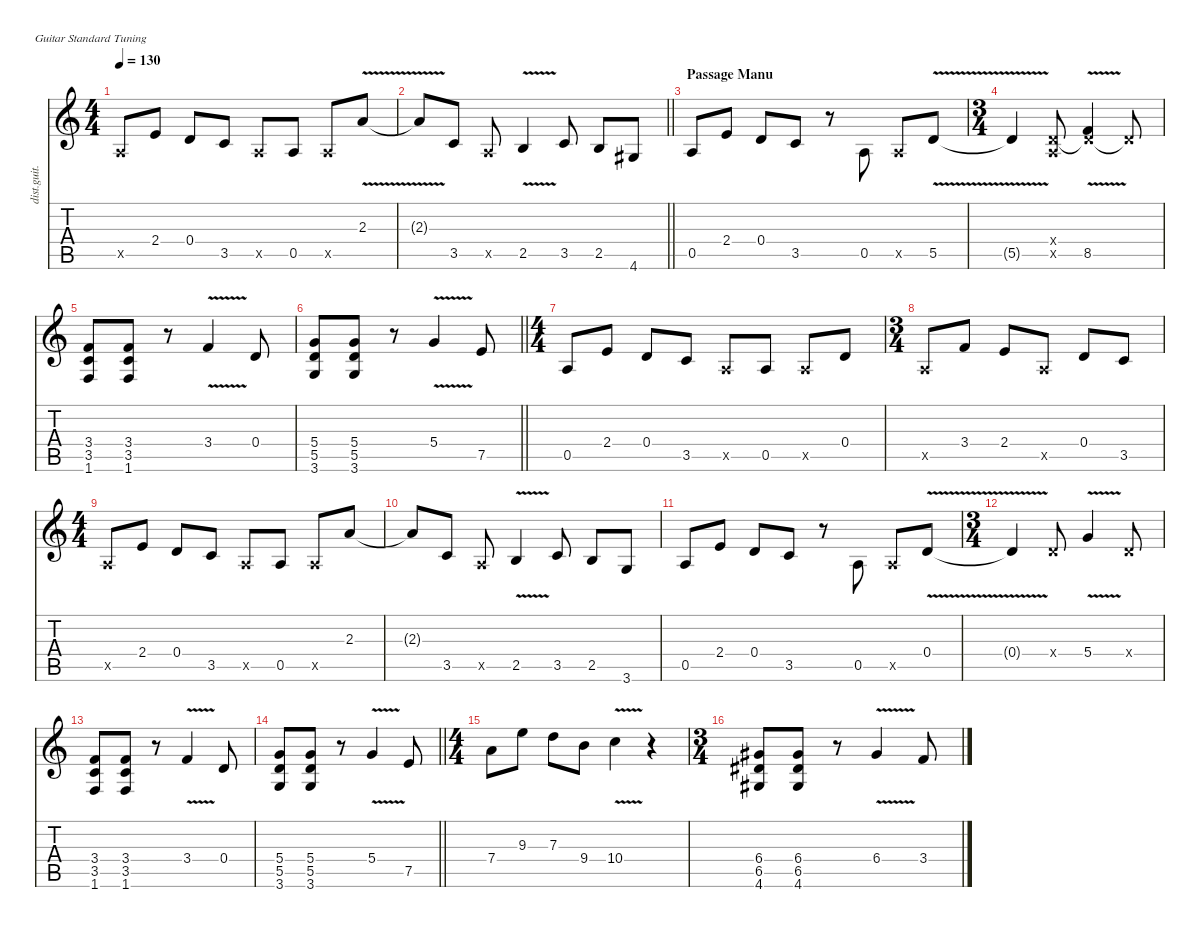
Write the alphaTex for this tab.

\defaultSystemsLayout 4
\hideDynamics
\bracketExtendMode nobrackets
\track ("Hichem" "dist.guit.") {solo instrument distortionguitar}
\staff {score tabs}
\tuning (E4 B3 G3 D3 A2 E2)
\ts (4 4)
\beaming (8 2 2 2 2)
\tempo 130
\clef g2
\ks c
0.5{x}.8{dy f beam Up} 2.4.8{beam Up} 0.4.8{beam Up} 3.5.8{beam Up} 0.5{x}.8{beam Up} 0.5.8{beam Up} 0.5{x}.8{beam Up} 2.3{v}.8{beam Up} |
\barLineRight lightlight
2.3{v t}.8{beam Up} 3.5.8{beam Up} 0.5{x}.8{beam Up} 2.5{v}.4{beam Up} 3.5.8{beam Up} 2.5.8{beam Up} 4.6{acc #}.8{beam Up} |
\section ("" "Passage Manu")
0.5.8{beam Up} 2.4.8{beam Up} 0.4.8{beam Up} 3.5.8{beam Up} r.8{beam Down} 0.5.8{beam Up} 0.5{x}.8{beam Up} 5.5{v}.8{beam Up} |
\ts (3 4)
\beaming (8 2 2 2 2)
5.5{v t}.4{beam Up} (0.4{x} 0.5{x}).8{beam Up} (8.5{v} 0.4{x t}).4{beam Up} 0.4{x t}.8{beam Up} |
\beaming (8 2 2 2)
(3.4 3.5 1.6).8{beam Up} (3.4 3.5 1.6).8{beam Up} r.8{beam Down} 3.4{v}.4{beam Up} 0.4.8{beam Up} |
\barLineRight lightlight
(5.4 5.5 3.6).8{beam Up} (5.4 5.5 3.6).8{beam Up} r.8{beam Down} 5.4{v}.4{beam Up} 7.5.8{beam Up} |
\ts (4 4)
\beaming (8 2 2 2 2)
0.5.8{beam Up} 2.4.8{beam Up} 0.4.8{beam Up} 3.5.8{beam Up} 0.5{x}.8{beam Up} 0.5.8{beam Up} 0.5{x}.8{beam Up} 0.4.8{beam Up} |
\ts (3 4)
\beaming (8 2 2 2)
0.5{x}.8{beam Up} 3.4.8{beam Up} 2.4.8{beam Up} 0.5{x}.8{beam Up} 0.4.8{beam Up} 3.5.8{beam Up} |
\ts (4 4)
\beaming (8 2 2 2 2)
0.5{x}.8{beam Up} 2.4.8{beam Up} 0.4.8{beam Up} 3.5.8{beam Up} 0.5{x}.8{beam Up} 0.5.8{beam Up} 0.5{x}.8{beam Up} 2.3.8{beam Up} |
2.3{t}.8{beam Up} 3.5.8{beam Up} 0.5{x}.8{beam Up} 2.5{v}.4{beam Up} 3.5.8{beam Up} 2.5.8{beam Up} 3.6.8{beam Up} |
0.5.8{beam Up} 2.4.8{beam Up} 0.4.8{beam Up} 3.5.8{beam Up} r.8{beam Down} 0.5.8{beam Up} 0.5{x}.8{beam Up} 0.4{v}.8{beam Up} |
\ts (3 4)
\beaming (8 2 2 2)
0.4{v t}.4{beam Up} 0.4{x}.8{beam Up} 5.4{v}.4{beam Up} 0.4{x}.8{beam Up} |
(3.4 3.5 1.6).8{beam Up} (3.4 3.5 1.6).8{beam Up} r.8{beam Down} 3.4{v}.4{beam Up} 0.4.8{beam Up} |
\barLineRight lightlight
(5.4 5.5 3.6).8{beam Up} (5.4 5.5 3.6).8{beam Up} r.8{beam Down} 5.4{v}.4{beam Up} 7.5.8{beam Up} |
\ts (4 4)
\beaming (8 2 2 2 2)
7.4.8{beam Down} 9.3.8{beam Down} 7.3.8{beam Down} 9.4.8{beam Down} 10.4{v}.4{beam Down} r.4{beam Down} |
\ts (3 4)
\beaming (8 2 2 2)
(6.4{acc #} 6.5{acc #} 4.6{acc #}).8{beam Up} (6.4{acc #} 6.5{acc #} 4.6{acc #}).8{beam Up} r.8{beam Down} 6.4{v acc #}.4{beam Up} 3.4.8{beam Up}
